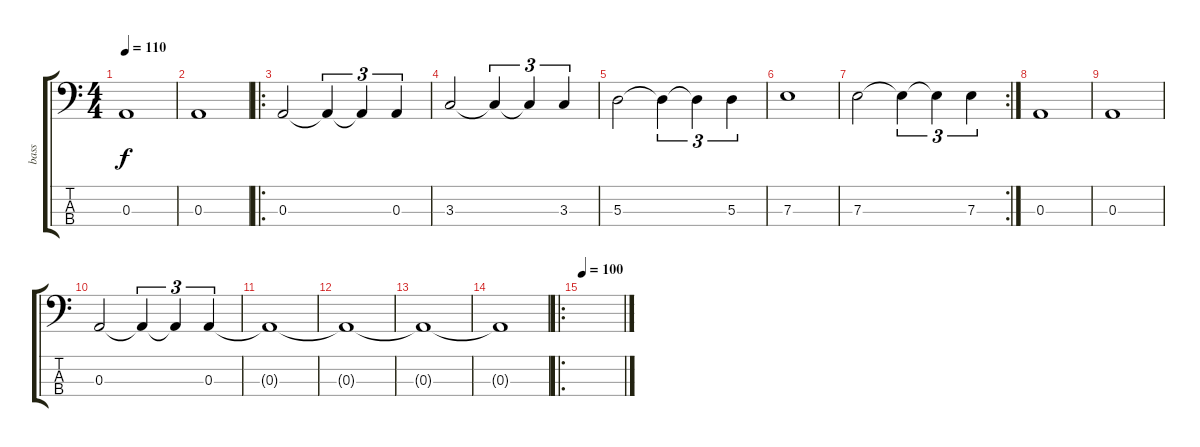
\track ("bass" "bass") {instrument fretlessbass}
\staff {score tabs}
\tuning (G2 D2 A1 E1) {hide}
\ts (4 4)
\tempo 110
\clef f4
\ks c
0.3.1{dy f} |
0.3.1 |
\ro
0.3.2 0.3{t}.4{tu (3 2)} 0.3{t}.4{tu (3 2)} 0.3.4{tu (3 2)} |
3.3.2 3.3{t}.4{tu (3 2)} 3.3{t}.4{tu (3 2)} 3.3.4{tu (3 2)} |
5.3.2 5.3{t}.4{tu (3 2)} 5.3{t}.4{tu (3 2)} 5.3.4{tu (3 2)} |
7.3.1 |
\rc 2
7.3.2 7.3{t}.4{tu (3 2)} 7.3{t}.4{tu (3 2)} 7.3.4{tu (3 2)} |
0.3.1 |
0.3.1 |
0.3.2 0.3{t}.4{tu (3 2)} 0.3{t}.4{tu (3 2)} 0.3.4{tu (3 2)} |
0.3{t}.1 |
0.3{t}.1 |
0.3{t}.1 |
0.3{t}.1 |
\ro
\tempo 100
